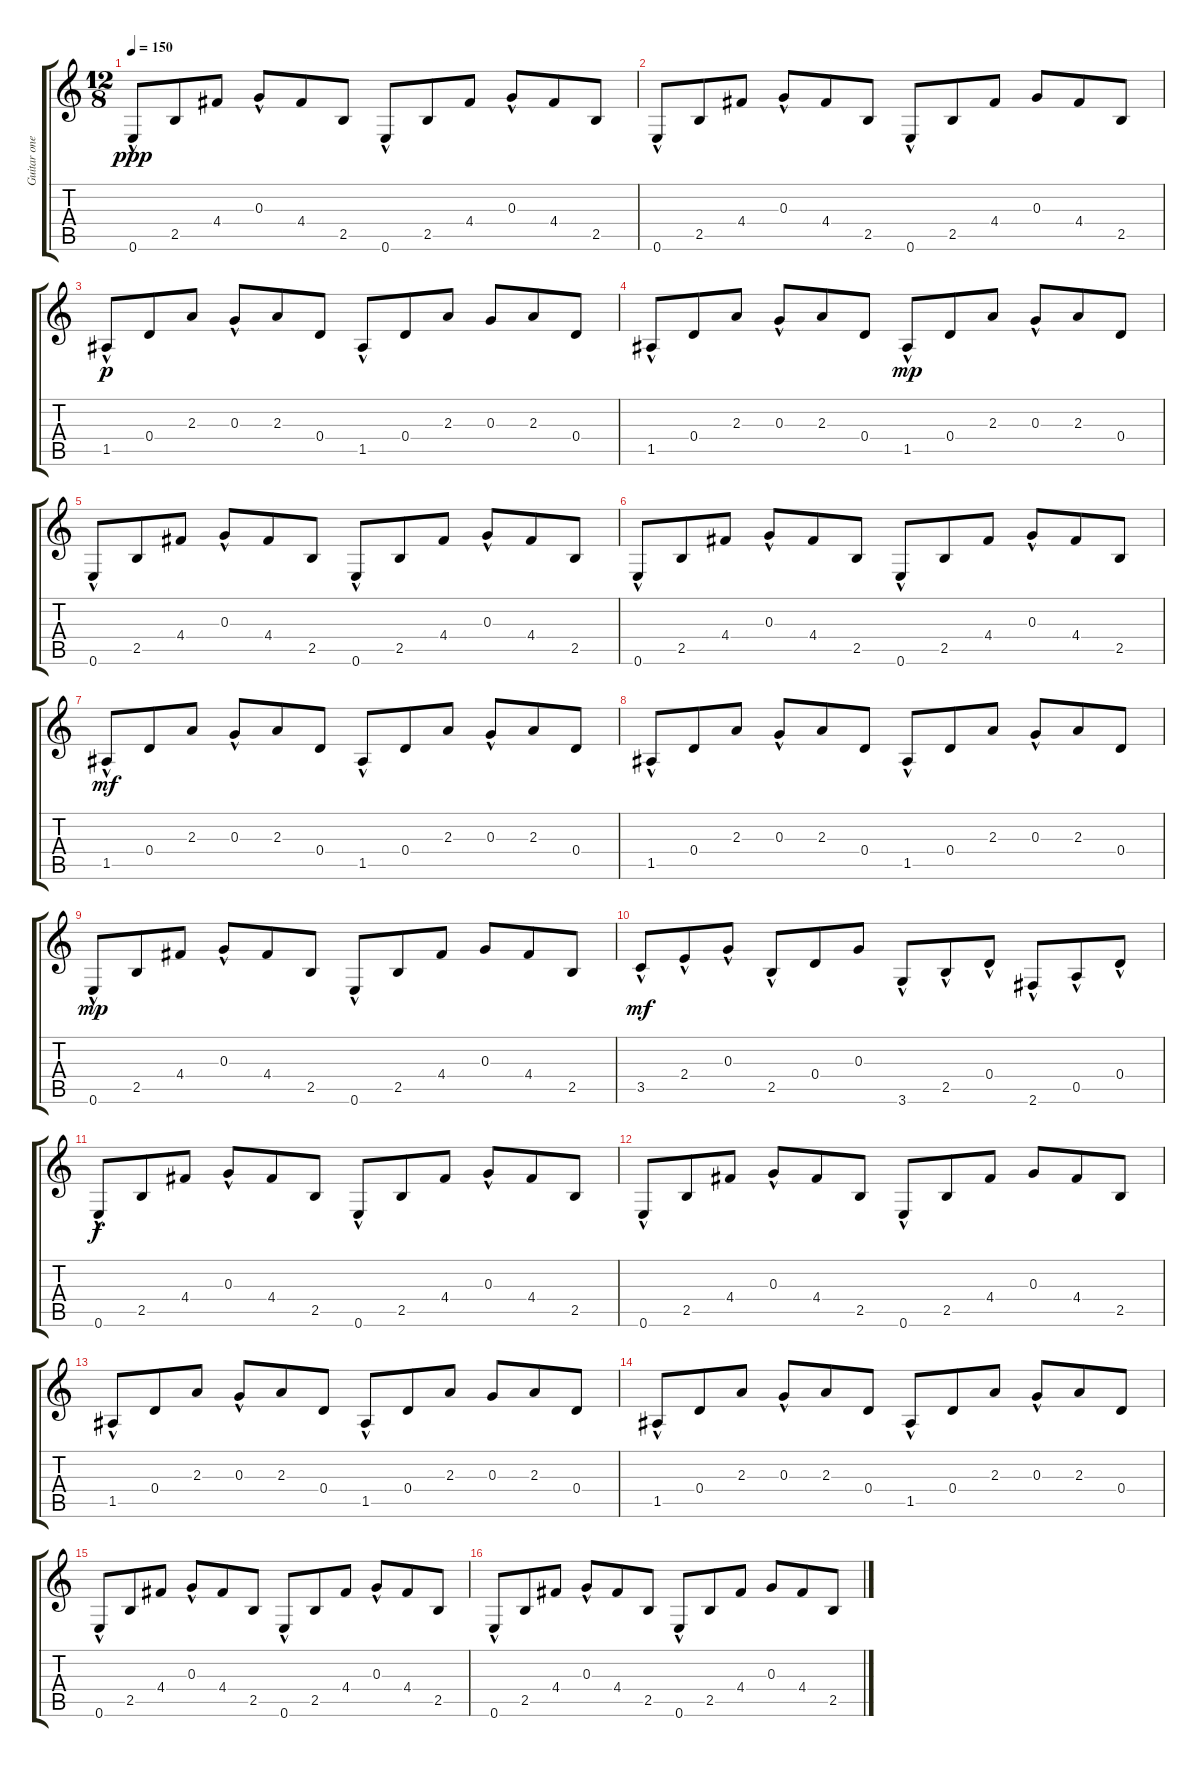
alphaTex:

\track ("Guitar one" "Guitar one") {instrument electricguitarclean}
\staff {score tabs}
\tuning (E4 B3 G3 D3 A2 E2) {hide}
\ts (12 8)
\tempo 150
\clef g2
\ks c
0.6{hac}.8{dy ppp instrument electricguitarclean} 2.5.8 4.4.8 0.3{hac}.8 4.4.8 2.5.8 0.6{hac}.8 2.5.8 4.4.8 0.3{hac}.8 4.4.8 2.5.8 |
0.6{hac}.8 2.5.8 4.4.8 0.3{hac}.8 4.4.8 2.5.8 0.6{hac}.8 2.5.8 4.4.8 0.3.8 4.4.8 2.5.8 |
1.5{hac}.8{dy p} 0.4.8 2.3.8 0.3{hac}.8 2.3.8 0.4.8 1.5{hac}.8 0.4.8 2.3.8 0.3.8 2.3.8 0.4.8 |
1.5{hac}.8 0.4.8 2.3.8 0.3{hac}.8 2.3.8 0.4.8 1.5{hac}.8{dy mp} 0.4.8 2.3.8 0.3{hac}.8 2.3.8 0.4.8 |
0.6{hac}.8 2.5.8 4.4.8 0.3{hac}.8 4.4.8 2.5.8 0.6{hac}.8 2.5.8 4.4.8 0.3{hac}.8 4.4.8 2.5.8 |
0.6{hac}.8 2.5.8 4.4.8 0.3{hac}.8 4.4.8 2.5.8 0.6{hac}.8 2.5.8 4.4.8 0.3{hac}.8 4.4.8 2.5.8 |
1.5{hac}.8{dy mf} 0.4.8 2.3.8 0.3{hac}.8 2.3.8 0.4.8 1.5{hac}.8 0.4.8 2.3.8 0.3{hac}.8 2.3.8 0.4.8 |
1.5{hac}.8 0.4.8 2.3.8 0.3{hac}.8 2.3.8 0.4.8 1.5{hac}.8 0.4.8 2.3.8 0.3{hac}.8 2.3.8 0.4.8 |
0.6{hac}.8{dy mp} 2.5.8 4.4.8 0.3{hac}.8 4.4.8 2.5.8 0.6{hac}.8 2.5.8 4.4.8 0.3.8 4.4.8 2.5.8 |
3.5{hac}.8{dy mf} 2.4{hac}.8 0.3{hac}.8 2.5{hac}.8 0.4.8 0.3.8 3.6{hac}.8 2.5{hac}.8 0.4{hac}.8 2.6{hac}.8 0.5{hac}.8 0.4{hac}.8 |
0.6{hac}.8{dy f} 2.5.8 4.4.8 0.3{hac}.8 4.4.8 2.5.8 0.6{hac}.8 2.5.8 4.4.8 0.3{hac}.8 4.4.8 2.5.8 |
0.6{hac}.8 2.5.8 4.4.8 0.3{hac}.8 4.4.8 2.5.8 0.6{hac}.8 2.5.8 4.4.8 0.3.8 4.4.8 2.5.8 |
1.5{hac}.8 0.4.8 2.3.8 0.3{hac}.8 2.3.8 0.4.8 1.5{hac}.8 0.4.8 2.3.8 0.3.8 2.3.8 0.4.8 |
1.5{hac}.8 0.4.8 2.3.8 0.3{hac}.8 2.3.8 0.4.8 1.5{hac}.8 0.4.8 2.3.8 0.3{hac}.8 2.3.8 0.4.8 |
0.6{hac}.8 2.5.8 4.4.8 0.3{hac}.8 4.4.8 2.5.8 0.6{hac}.8 2.5.8 4.4.8 0.3{hac}.8 4.4.8 2.5.8 |
0.6{hac}.8 2.5.8 4.4.8 0.3{hac}.8 4.4.8 2.5.8 0.6{hac}.8 2.5.8 4.4.8 0.3.8 4.4.8 2.5.8
